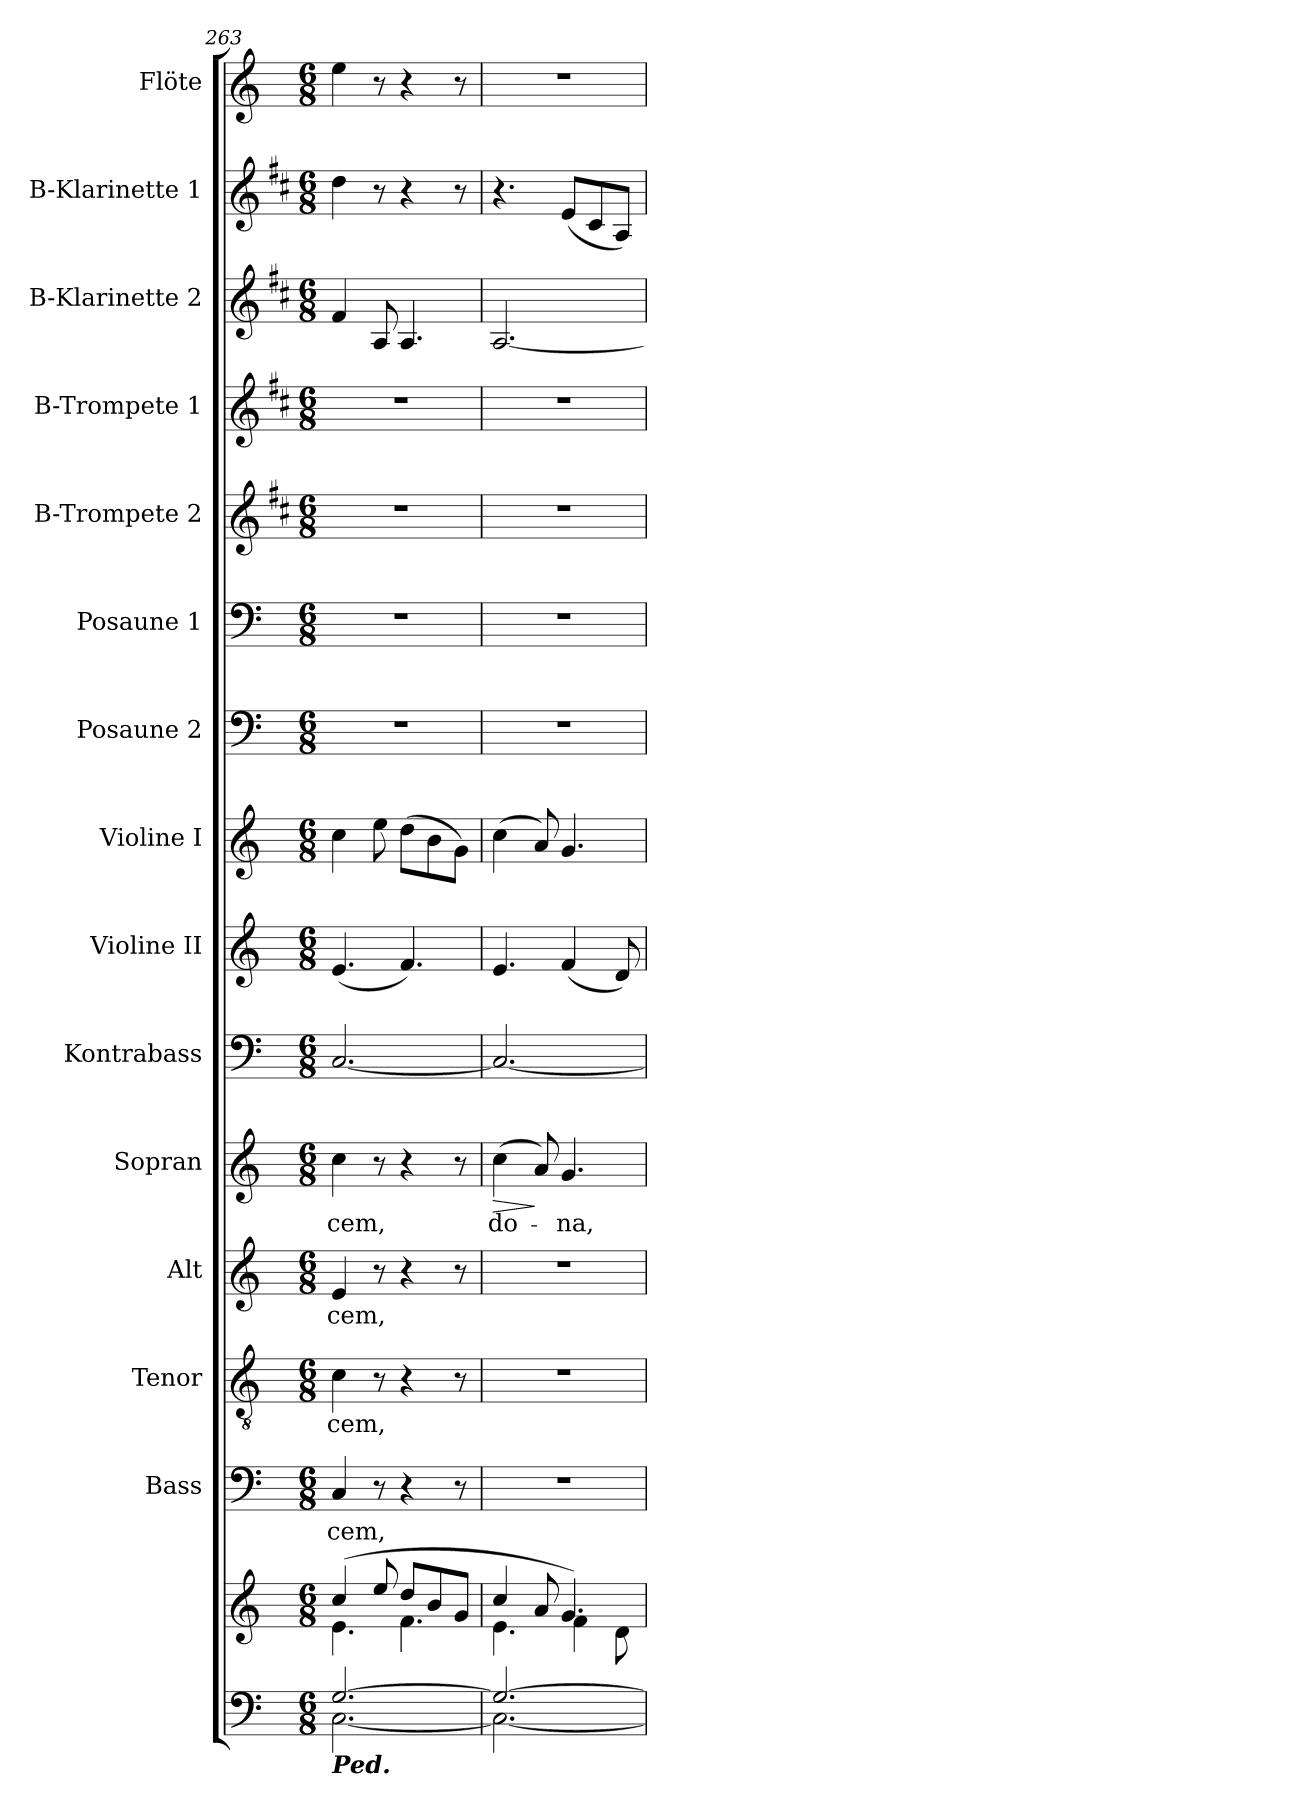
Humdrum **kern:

**kern	**kern	**kern	**text	**kern	**text	**kern	**text	**kern	**text	**dynam	**kern	**kern	**kern	**kern	**kern	**kern	**kern	**kern	**kern	**kern
*part15	*part15	*part14	*part14	*part13	*part13	*part12	*part12	*part11	*part11	*part11	*part10	*part9	*part8	*part7	*part6	*part5	*part4	*part3	*part2	*part1
*staff16	*staff15	*staff14	*staff14	*staff13	*staff13	*staff12	*staff12	*staff11	*staff11	*staff11	*staff10	*staff9	*staff8	*staff7	*staff6	*staff5	*staff4	*staff3	*staff2	*staff1
*	*	*I"Bass	*	*I"Tenor	*	*I"Alt	*	*I"Sopran	*	*	*I"Kontrabass	*I"Violine II	*I"Violine I	*I"Posaune 2	*I"Posaune 1	*I"B-Trompete 2	*I"B-Trompete 1	*I"B-Klarinette 2	*I"B-Klarinette 1	*I"Flöte
*	*	*I'B.	*	*I'T.	*	*I'A.	*	*I'S.	*	*	*I'Kb.	*I'Vl. II	*I'Vl. I	*I'Pos. 2	*I'Pos. 1	*I'B Trp. 2	*I'B Trp. 1	*I'B Kl. 2	*I'B Kl. 1	*I'Fl.
*clefF4	*clefG2	*clefF4	*	*clefGv2	*	*clefG2	*	*clefG2	*	*	*clefF4	*clefG2	*clefG2	*clefF4	*clefF4	*clefG2	*clefG2	*clefG2	*clefG2	*clefG2
*	*	*	*	*	*	*	*	*	*	*	*ITrd7c12	*	*	*	*	*ITrd1c2	*ITrd1c2	*ITrd1c2	*ITrd1c2	*
*k[]	*k[]	*k[]	*	*k[]	*	*k[]	*	*k[]	*	*	*k[]	*k[]	*k[]	*k[]	*k[]	*k[]	*k[]	*k[]	*k[]	*k[]
*C:	*C:	*C:	*	*C:	*	*C:	*	*C:	*	*	*C:	*C:	*C:	*C:	*C:	*C:	*C:	*C:	*C:	*C:
*M6/8	*M6/8	*M6/8	*	*M6/8	*	*M6/8	*	*M6/8	*	*	*M6/8	*M6/8	*M6/8	*M6/8	*M6/8	*M6/8	*M6/8	*M6/8	*M6/8	*M6/8
=263	=263	=263	=263	=263	=263	=263	=263	=263	=263	=263	=263	=263	=263	=263	=263	=263	=263	=263	=263	=263
*^	*^	*	*	*	*	*	*	*	*	*	*	*	*	*	*	*	*	*	*	*
!LO:TX:b:Bi:t=Ped.	!	!	!	!	!	!	!	!	!	!	!	!	!	!	!	!	!	!	!	!	!	!
!	!	!	!	!	!LO:LY:b	!	!LO:LY:b	!	!LO:LY:b	!	!LO:LY:b	!	!	!	!	!	!	!	!	!	!	!
[>2.G/	[<2.C\	(4cc/	4.e\	4C/	-cem,	4c\	-cem,	4e/	-cem,	4cc\	-cem,	.	[2.CC/	(<4.e/	4cc\	2.r	2.r	2.r	2.r	4e/	4cc\	4ee\
.	.	8ee/	.	8r	.	8r	.	8r	.	8r	.	.	.	.	8ee\	.	.	.	.	8G/	8r	8r
.	.	8dd/L	4.f\	4r	.	4r	.	4r	.	4r	.	.	.	4.f/)	(>8dd\L	.	.	.	.	4.G/	4r	4r
.	.	8b/	.	.	.	.	.	.	.	.	.	.	.	.	8b\	.	.	.	.	.	.	.
.	.	8g/J	.	8r	.	8r	.	8r	.	8r	.	.	.	.	8g\J)	.	.	.	.	.	8r	8r
=264	=264	=264	=264	=264	=264	=264	=264	=264	=264	=264	=264	=264	=264	=264	=264	=264	=264	=264	=264	=264	=264	=264
!	!	!	!	!	!	!	!	!	!	!	!LO:LY:b	!LO:HP:b	!	!	!	!	!	!	!	!	!	!
2.G/_	2.C\_	4cc/	4.e\	2.r	.	2.r	.	2.r	.	(>4cc\	do-	>	2.CC/_	4.e/	(>4cc\	2.r	2.r	2.r	2.r	[2.G/	4.r	2.r
.	.	8a/	.	.	.	.	.	.	.	8a/)	.	]	.	.	8a/)	.	.	.	.	.	.	.
!	!	!	!	!	!	!	!	!	!	!	!LO:LY:b	!	!	!	!	!	!	!	!	!	!	!
.	.	4.g/)	4f\	.	.	.	.	.	.	4.g/	-na,	.	.	(<4f/	4.g/	.	.	.	.	.	(<8d/L	.
.	.	.	.	.	.	.	.	.	.	.	.	.	.	.	.	.	.	.	.	.	8B/	.
.	.	.	8d\	.	.	.	.	.	.	.	.	.	.	8d/)	.	.	.	.	.	.	8G/J)	.
*v	*v	*	*	*	*	*	*	*	*	*	*	*	*	*	*	*	*	*	*	*	*	*
*	*v	*v	*	*	*	*	*	*	*	*	*	*	*	*	*	*	*	*	*	*	*
=	=	=	=	=	=	=	=	=	=	=	=	=	=	=	=	=	=	=	=	=
*-	*-	*-	*-	*-	*-	*-	*-	*-	*-	*-	*-	*-	*-	*-	*-	*-	*-	*-	*-	*-
